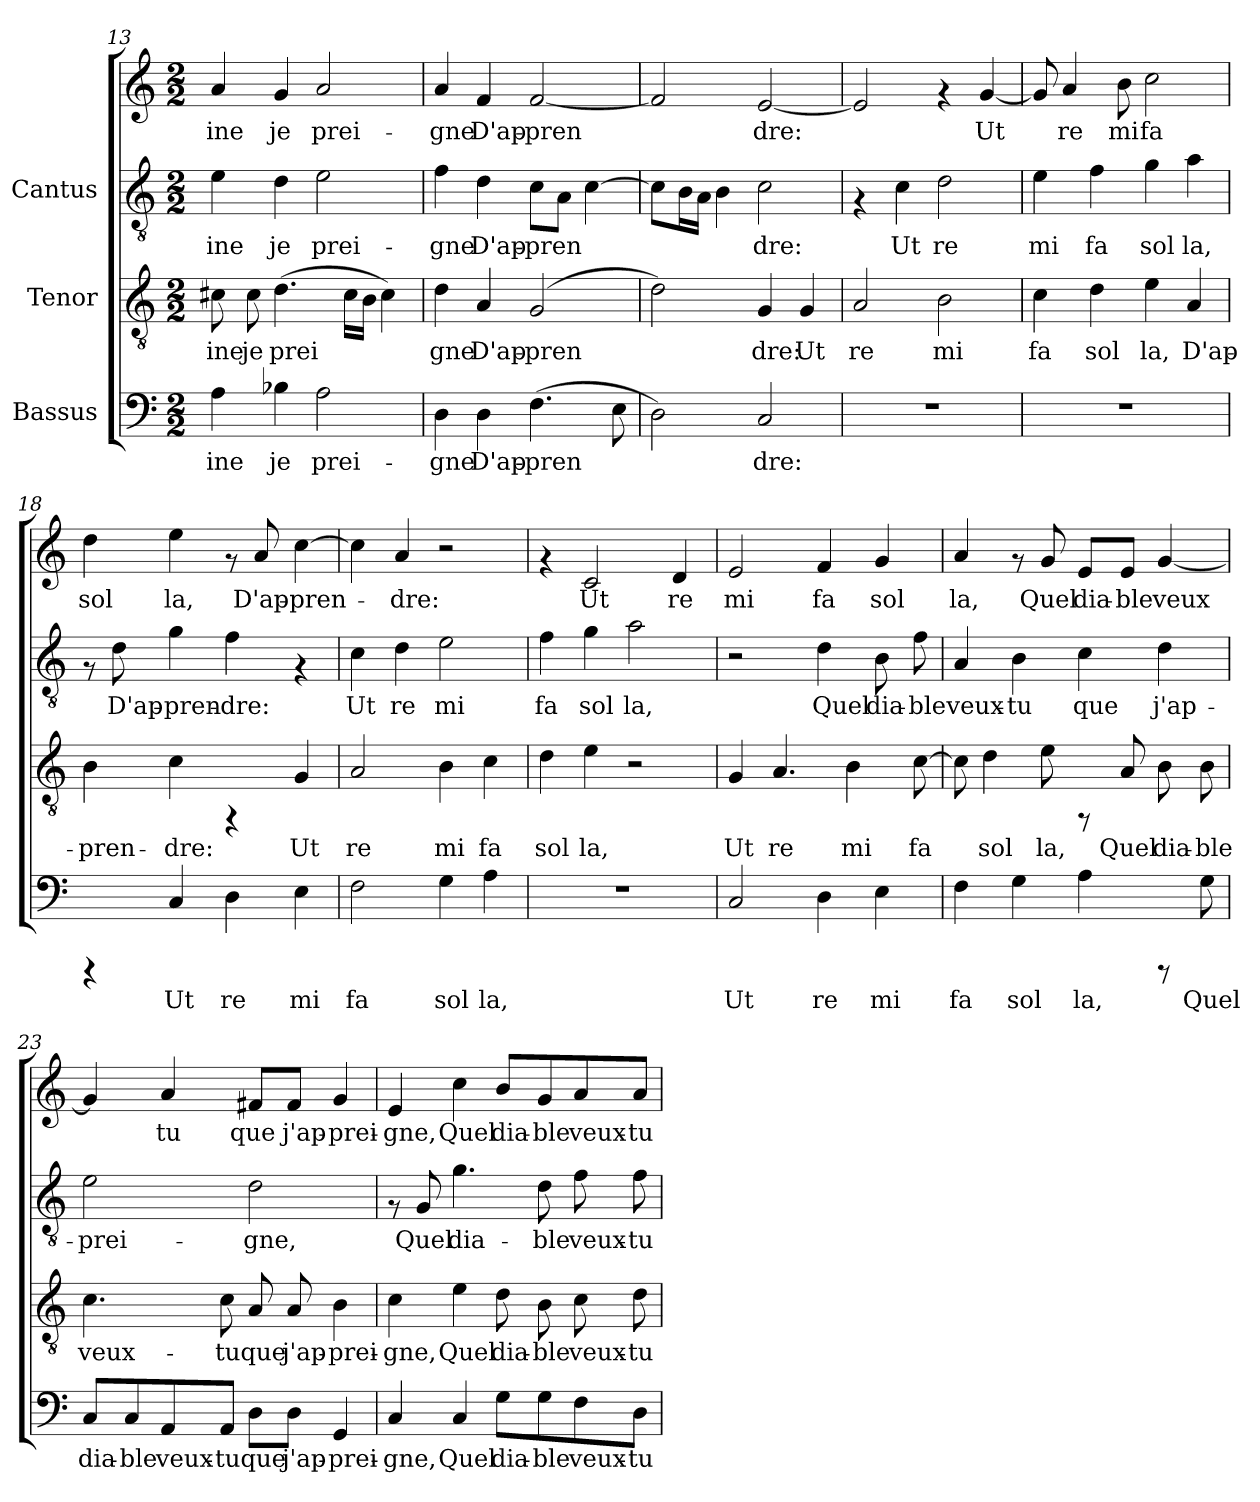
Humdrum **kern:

**kern	**text	**kern	**text	**kern	**text	**kern	**text
*part3	*part3	*part2	*part2	*part1	*part1	*part1	*part1
*staff4	*staff4	*staff3	*staff3	*staff2	*staff2	*staff1	*staff1
*I"Bassus	*	*I"Tenor	*	*I"Cantus	*	*	*
*clefF4	*	*clefGv2	*	*clefGv2	*	*clefG2	*
*M2/2	*	*M2/2	*	*M2/2	*	*M2/2	*
=13	=13	=13	=13	=13	=13	=13	=13
!	!LO:LY:b:cj	!	!LO:LY:b:cj	!	!LO:LY:b:cj	!	!LO:LY:b:cj
4A\	-ine	8c#X\	-ine	4e\	-ine	4a/	-ine
!	!	!	!LO:LY:b:cj	!	!	!	!
.	.	8c#\	je	.	.	.	.
!	!LO:LY:b:cj	!	!LO:LY:b:cj	!	!LO:LY:b:cj	!	!LO:LY:b:cj
4B-X\	je	(>4.d\	prei-	4d\	je	4g/	je
!	!LO:LY:b:cj	!	!	!	!LO:LY:b:cj	!	!LO:LY:b:cj
2A\	prei-	.	.	2e\	prei-	2a/	prei-
!	!	!	!LO:LY:b:cj	!	!	!	!
.	.	16c#\L	--	.	.	.	.
!	!	!	!LO:LY:b:cj	!	!	!	!
.	.	16B\J	--	.	.	.	.
!	!	!	!LO:LY:b:cj	!	!	!	!
.	.	4c#\)	--	.	.	.	.
!!LO:PB:g=z
=14	=14	=14	=14	=14	=14	=14	=14
!	!LO:LY:b:cj	!	!LO:LY:b:cj	!	!LO:LY:b:cj	!	!LO:LY:b:cj
4D\	-gne	4d\	-gne	4f\	-gne	4a/	-gne
!	!LO:LY:b:cj	!	!LO:LY:b:cj	!	!LO:LY:b:cj	!	!LO:LY:b:cj
4D\	D'ap-	4A/	D'ap-	4d\	D'ap-	4f/	D'ap-
!	!LO:LY:b:cj	!	!LO:LY:b:cj	!	!LO:LY:b:cj	!	!LO:LY:b:cj
(>4.F\	-pren-	(<2G/	-pren-	8c\L	-pren-	[<2f/	-pren-
!	!	!	!	!	!LO:LY:b:cj	!	!
.	.	.	.	8A\J	--	.	.
!	!	!	!	!	!LO:LY:b:cj	!	!
.	.	.	.	[>4c\	--	.	.
!	!LO:LY:b:cj	!	!	!	!	!	!
8E\	--	.	.	.	.	.	.
=15	=15	=15	=15	=15	=15	=15	=15
!	!LO:LY:b:cj	!	!LO:LY:b:cj	!	!LO:LY:b:cj	!	!LO:LY:b:cj
2D\)	-	2d\)	-	8c\L]	.	2f/]	-
!	!	!	!	!	!LO:LY:b:cj	!	!
.	.	.	.	16B\	.	.	.
!	!	!	!	!	!LO:LY:b:cj	!	!
.	.	.	.	16A\J	.	.	.
!	!	!	!	!	!LO:LY:b:cj	!	!
.	.	.	.	4B\	.	.	.
!	!LO:LY:b:cj	!	!LO:LY:b:cj	!	!LO:LY:b:cj	!	!LO:LY:b:cj
2C/	dre:	4G/	dre:	2c\	dre:	[<2e/	dre:
!	!	!	!LO:LY:b:cj	!	!	!	!
.	.	4G/	Ut	.	.	.	.
=16	=16	=16	=16	=16	=16	=16	=16
!	!	!	!LO:LY:b:cj	!	!	!	!LO:LY:b:cj
1r	.	2A/	re	4rF	.	2e/]	.
!	!	!	!	!	!LO:LY:b:cj	!	!
.	.	.	.	4c\	Ut	.	.
!	!	!	!LO:LY:b:cj	!	!LO:LY:b:cj	!	!
.	.	2B\	mi	2d\	re	4rf	.
!	!	!	!	!	!	!	!LO:LY:b:cj
.	.	.	.	.	.	[<4g/	Ut
=17	=17	=17	=17	=17	=17	=17	=17
!	!	!	!LO:LY:b:cj	!	!LO:LY:b:cj	!	!LO:LY:b:cj
1r	.	4c\	fa	4e\	mi	8g/]	.
!	!	!	!	!	!	!	!LO:LY:b:cj
.	.	.	.	.	.	4a/	re
!	!	!	!LO:LY:b:cj	!	!LO:LY:b:cj	!	!
.	.	4d\	sol	4f\	fa	.	.
!	!	!	!	!	!	!	!LO:LY:b:cj
.	.	.	.	.	.	8b\	mi
!	!	!	!LO:LY:b:cj	!	!LO:LY:b:cj	!	!LO:LY:b:cj
.	.	4e\	la,	4g\	sol	2cc\	fa
!	!	!	!LO:LY:b:cj	!	!LO:LY:b:cj	!	!
.	.	4A/	D'ap-	4a\	la,	.	.
!!LO:LB:g=z
=18	=18	=18	=18	=18	=18	=18	=18
!	!	!	!LO:LY:b:cj	!	!	!	!LO:LY:b:cj
4rCCC	.	4B\	-pren-	8rF	.	4dd\	sol
!	!	!	!	!	!LO:LY:b:cj	!	!
.	.	.	.	8d\	-D'ap-	.	.
!	!LO:LY:b:cj	!	!LO:LY:b:cj	!	!LO:LY:b:cj	!	!LO:LY:b:cj
4C/	Ut	4c\	-dre:	4g\	-pren-	4ee\	la,
!	!LO:LY:b:cj	!	!	!	!LO:LY:b:cj	!	!
4D\	re	4rFF	.	4f\	-dre:	8rf	.
!	!	!	!	!	!	!	!LO:LY:b:cj
.	.	.	.	.	.	8a/	D'ap-
!	!LO:LY:b:cj	!	!LO:LY:b:cj	!	!	!	!LO:LY:b:cj
4E\	mi	4G/	Ut	4rF	.	[>4cc\	-pren-
=19	=19	=19	=19	=19	=19	=19	=19
!	!LO:LY:b:cj	!	!LO:LY:b:cj	!	!LO:LY:b:cj	!	!LO:LY:b:cj
2F\	fa	2A/	re	4c\	Ut	4cc\]	.
!	!	!	!	!	!LO:LY:b:cj	!	!LO:LY:b:cj
.	.	.	.	4d\	re	4a/	dre:
!	!LO:LY:b:cj	!	!LO:LY:b:cj	!	!LO:LY:b:cj	!	!
4G\	sol	4B\	mi	2e\	mi	2r	.
!	!LO:LY:b:cj	!	!LO:LY:b:cj	!	!	!	!
4A\	la,	4c\	fa	.	.	.	.
=20	=20	=20	=20	=20	=20	=20	=20
!	!	!	!LO:LY:b:cj	!	!LO:LY:b:cj	!	!
1r	.	4d\	sol	4f\	fa	4rf	.
!	!	!	!LO:LY:b:cj	!	!LO:LY:b:cj	!	!LO:LY:b:cj
.	.	4e\	la,	4g\	sol	2c/	Ut
!	!	!	!	!	!LO:LY:b:cj	!	!
.	.	2r	.	2a\	la,	.	.
!	!	!	!	!	!	!	!LO:LY:b:cj
.	.	.	.	.	.	4d/	re
=21	=21	=21	=21	=21	=21	=21	=21
!	!LO:LY:b:cj	!	!LO:LY:b:cj	!	!	!	!LO:LY:b:cj
2C/	Ut	4G/	Ut	2r	.	2e/	mi
!	!	!	!LO:LY:b:cj	!	!	!	!
.	.	4.A/	re	.	.	.	.
!	!LO:LY:b:cj	!	!	!	!LO:LY:b:cj	!	!LO:LY:b:cj
4D\	re	.	.	4d\	Quel	4f/	fa
!	!	!	!LO:LY:b:cj	!	!	!	!
.	.	4B\	mi	.	.	.	.
!	!LO:LY:b:cj	!	!	!	!LO:LY:b:cj	!	!LO:LY:b:cj
4E\	mi	.	.	8B\	dia-	4g/	sol
!	!	!	!LO:LY:b:cj	!	!LO:LY:b:cj	!	!
.	.	[>8c\	fa	8f\	-ble	.	.
!!LO:LB:g=z
=22	=22	=22	=22	=22	=22	=22	=22
!	!LO:LY:b:cj	!	!LO:LY:b:cj	!	!LO:LY:b:cj	!	!LO:LY:b:cj
4F\	fa	8c\]	.	4A/	-veux-	4a/	la,
!	!	!	!LO:LY:b:cj	!	!	!	!
.	.	4d\	sol	.	.	.	.
!	!LO:LY:b:cj	!	!	!	!LO:LY:b:cj	!	!
4G\	sol	.	.	4B\	-tu	8rf	.
!	!	!	!LO:LY:b:cj	!	!	!	!LO:LY:b:cj
.	.	8e\	la,	.	.	8g/	Quel
!	!LO:LY:b:cj	!	!	!	!LO:LY:b:cj	!	!LO:LY:b:cj
4A\	la,	8rFF	.	4c\	que	8e/L	dia-
!	!	!	!LO:LY:b:cj	!	!	!	!LO:LY:b:cj
.	.	8A/	Quel	.	.	8e/J	-ble
!	!	!	!LO:LY:b:cj	!	!LO:LY:b:cj	!	!LO:LY:b:cj
8rCCC	.	8B\	dia-	4d\	j'ap-	[<4g/	veux-
!	!LO:LY:b:cj	!	!LO:LY:b:cj	!	!	!	!
8G\	Quel	8B\	-ble	.	.	.	.
=23	=23	=23	=23	=23	=23	=23	=23
!	!LO:LY:b:cj	!	!LO:LY:b:cj	!	!LO:LY:b:cj	!	!LO:LY:b:cj
8C/L	dia-	4.c\	veux-	2e\	-prei-	4g/]	-
!	!LO:LY:b:cj	!	!	!	!	!	!
8C/	-ble	.	.	.	.	.	.
!	!LO:LY:b:cj	!	!	!	!	!	!LO:LY:b:cj
8AA/	veux-	.	.	.	.	4a/	tu
!	!LO:LY:b:cj	!	!LO:LY:b:cj	!	!	!	!
8AA/J	-tu	8c\	-tu	.	.	.	.
!	!LO:LY:b:cj	!	!LO:LY:b:cj	!	!LO:LY:b:cj	!	!LO:LY:b:cj
8D\L	que	8A/	que	2d\	-gne,	8f#X/L	que
!	!LO:LY:b:cj	!	!LO:LY:b:cj	!	!	!	!LO:LY:b:cj
8D\J	j'ap-	8A/	j'ap-	.	.	8f#/J	j'ap-
!	!LO:LY:b:cj	!	!LO:LY:b:cj	!	!	!	!LO:LY:b:cj
4GG/	-prei-	4B\	-prei-	.	.	4g/	-prei-
=24	=24	=24	=24	=24	=24	=24	=24
!	!LO:LY:b:cj	!	!LO:LY:b:cj	!	!	!	!LO:LY:b:cj
4C/	-gne,	4c\	-gne,	8rF	.	4e/	gne,
!	!	!	!	!	!LO:LY:b:cj	!	!
.	.	.	.	8G/	Quel	.	.
!	!LO:LY:b:cj	!	!LO:LY:b:cj	!	!LO:LY:b:cj	!	!LO:LY:b:cj
4C/	Quel	4e\	Quel	4.g\	dia-	4cc\	Quel
!	!LO:LY:b:cj	!	!LO:LY:b:cj	!	!	!	!LO:LY:b:cj
8G\L	dia-	8d\	dia-	.	.	8b/L	dia-
!	!LO:LY:b:cj	!	!LO:LY:b:cj	!	!LO:LY:b:cj	!	!LO:LY:b:cj
8G\	-ble	8B\	-ble	8d\	-ble	8g/	-ble
!	!LO:LY:b:cj	!	!LO:LY:b:cj	!	!LO:LY:b:cj	!	!LO:LY:b:cj
8F\	veux-	8c\	veux-	8f\	veux-	8a/	veux-
!	!LO:LY:b:cj	!	!LO:LY:b:cj	!	!LO:LY:b:cj	!	!LO:LY:b:cj
8D\J	-tu	8d\	-tu	8f\	-tu	8a/J	-tu
=	=	=	=	=	=	=	=
*-	*-	*-	*-	*-	*-	*-	*-
